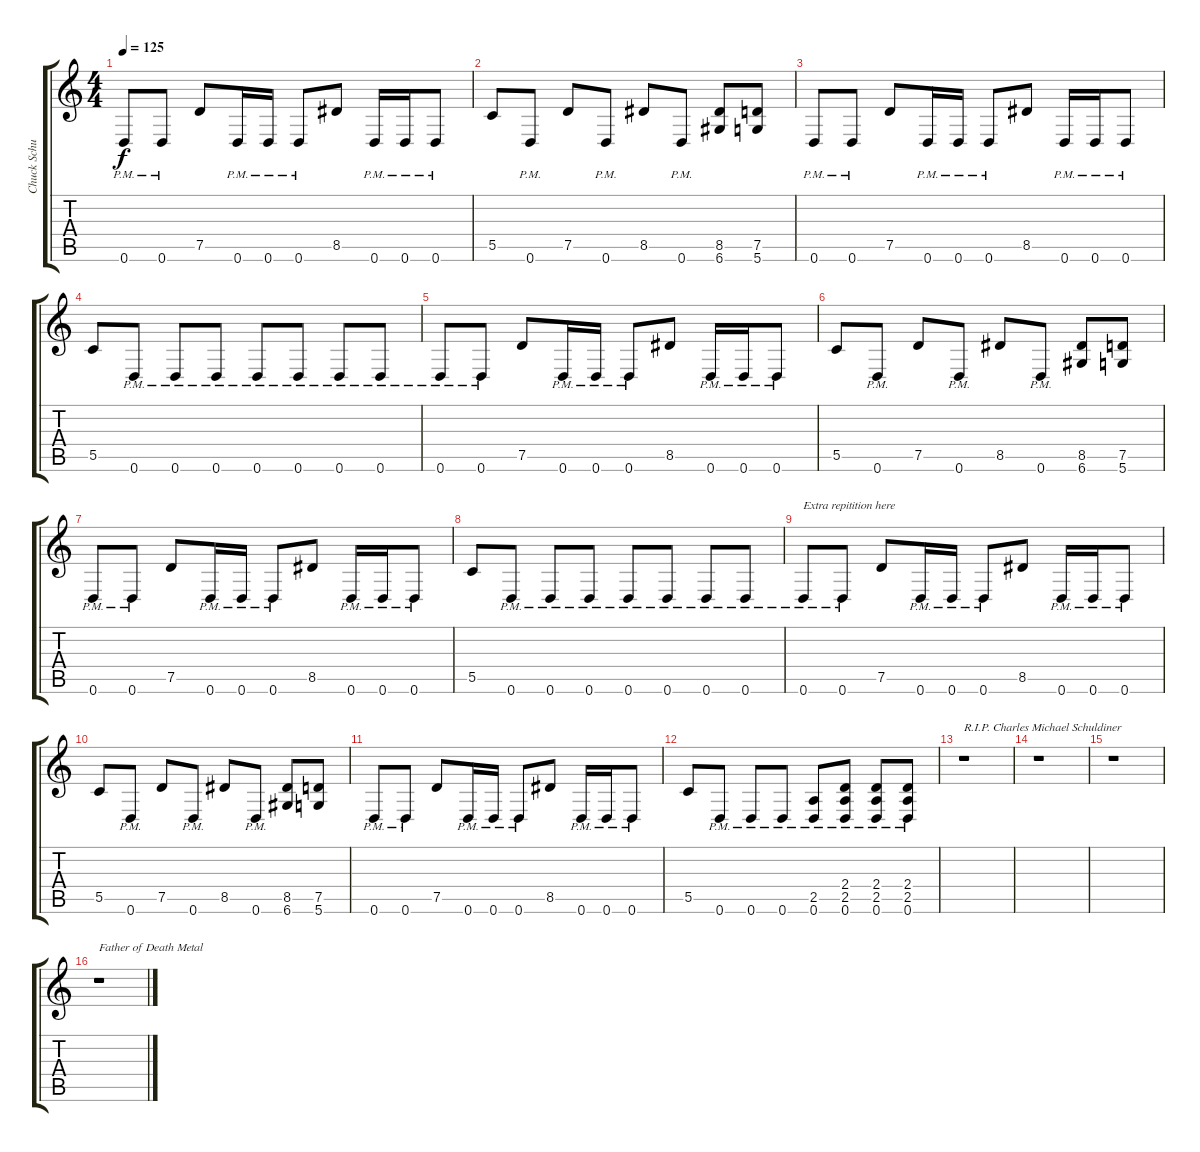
\track ("Chuck Schuldiner Lead" "Chuck Schu") {instrument distortionguitar}
\staff {score tabs}
\tuning (D4 A3 F3 C3 G2 D2) {hide}
\ts (4 4)
\tempo 125
\clef g2
\ks c
0.6{pm}.8{dy f} 0.6{pm}.8 7.5.8 0.6{pm}.16 0.6{pm}.16 0.6{pm}.8 8.5.8 0.6{pm}.16 0.6{pm}.16 0.6{pm}.8 |
5.5.8 0.6{pm}.8 7.5.8 0.6{pm}.8 8.5.8 0.6{pm}.8 (8.5 6.6).8 (7.5 5.6).8 |
0.6{pm}.8 0.6{pm}.8 7.5.8 0.6{pm}.16 0.6{pm}.16 0.6{pm}.8 8.5.8 0.6{pm}.16 0.6{pm}.16 0.6{pm}.8 |
5.5.8 0.6{pm}.8 0.6{pm}.8 0.6{pm}.8 0.6{pm}.8 0.6{pm}.8 0.6{pm}.8 0.6{pm}.8 |
0.6{pm}.8 0.6{pm}.8 7.5.8 0.6{pm}.16 0.6{pm}.16 0.6{pm}.8 8.5.8 0.6{pm}.16 0.6{pm}.16 0.6{pm}.8 |
5.5.8 0.6{pm}.8 7.5.8 0.6{pm}.8 8.5.8 0.6{pm}.8 (8.5 6.6).8 (7.5 5.6).8 |
0.6{pm}.8 0.6{pm}.8 7.5.8 0.6{pm}.16 0.6{pm}.16 0.6{pm}.8 8.5.8 0.6{pm}.16 0.6{pm}.16 0.6{pm}.8 |
5.5.8 0.6{pm}.8 0.6{pm}.8 0.6{pm}.8 0.6{pm}.8 0.6{pm}.8 0.6{pm}.8 0.6{pm}.8 |
0.6{pm}.8{txt "Extra repitition here"} 0.6{pm}.8 7.5.8 0.6{pm}.16 0.6{pm}.16 0.6{pm}.8 8.5.8 0.6{pm}.16 0.6{pm}.16 0.6{pm}.8 |
5.5.8 0.6{pm}.8 7.5.8 0.6{pm}.8 8.5.8 0.6{pm}.8 (8.5 6.6).8 (7.5 5.6).8 |
0.6{pm}.8 0.6{pm}.8 7.5.8 0.6{pm}.16 0.6{pm}.16 0.6{pm}.8 8.5.8 0.6{pm}.16 0.6{pm}.16 0.6{pm}.8 |
5.5.8 0.6{pm}.8 0.6{pm}.8 0.6{pm}.8 (2.5{pm} 0.6{pm}).8 (2.4{pm} 2.5{pm} 0.6{pm}).8 (2.4{pm} 2.5{pm} 0.6{pm}).8 (2.4{pm} 2.5{pm} 0.6{pm}).8 |
r.1{txt "R.I.P. Charles Michael Schuldiner"} |
r.1 |
r.1 |
r.1{txt "Father of Death Metal"}
